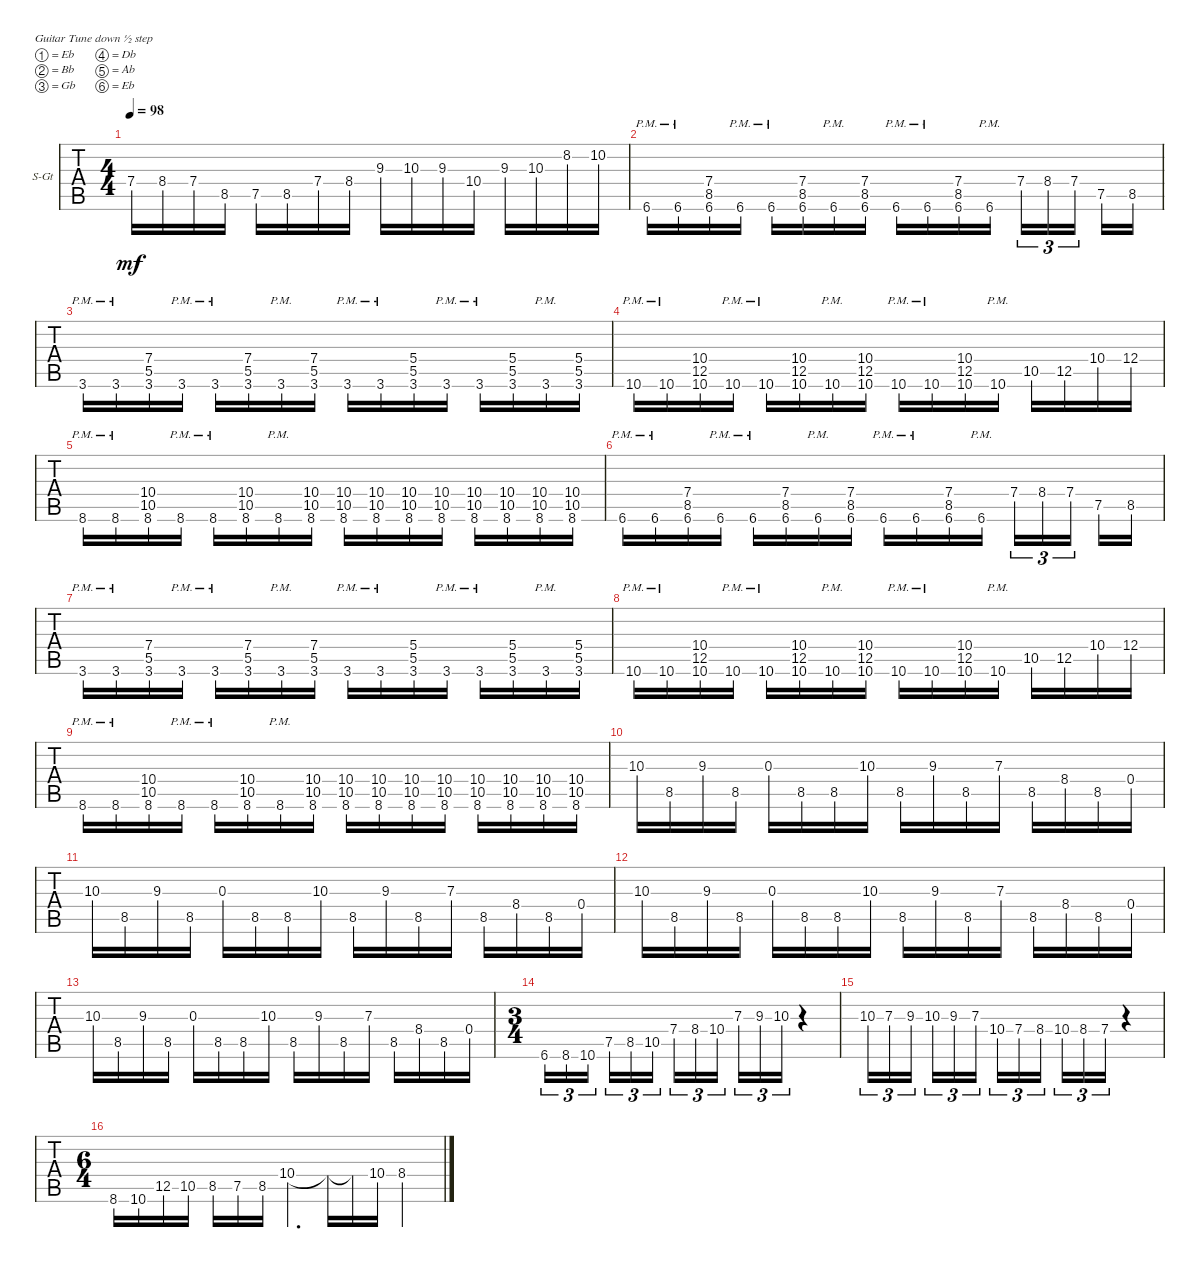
\defaultSystemsLayout 4
\bracketExtendMode groupsimilarinstruments
\firstSystemTrackNameOrientation horizontal
\otherSystemsTrackNameOrientation horizontal
\track ("Steel Guitar" "S-Gt") {instrument acousticguitarsteel}
\staff {tabs}
\tuning (Eb4 Bb3 Gb3 Db3 Ab2 Eb2)
\ts (4 4)
\tempo 98
\clef g2
\ks c
7.4.16{dy mf} 8.4.16 7.4.16 8.5.16 7.5.16 8.5.16 7.4.16 8.4.16 9.3.16 10.3.16 9.3.16 10.4.16 9.3.16 10.3.16 8.2.16 10.2.16 |
6.6{pm}.16 6.6{pm}.16 (6.6 8.5 7.4).16 6.6{pm}.16 6.6{pm}.16 (6.6 8.5 7.4).16 6.6{pm}.16 (6.6 8.5 7.4).16 6.6{pm}.16 6.6{pm}.16 (6.6 8.5 7.4).16 6.6{pm}.16 7.4.16{tu (3 2)} 8.4.16{tu (3 2)} 7.4.16{tu (3 2)} 7.5.16 8.5.16 |
3.6{pm}.16 3.6{pm}.16 (3.6 5.5 7.4).16 3.6{pm}.16 3.6{pm}.16 (5.5 7.4 3.6).16 3.6{pm}.16 (3.6 5.5 7.4).16 3.6{pm}.16 3.6{pm}.16 (3.6 5.5 5.4).16 3.6{pm}.16 3.6{pm}.16 (3.6 5.5 5.4).16 3.6{pm}.16 (3.6 5.5 5.4).16 |
10.6{pm}.16 10.6{pm}.16 (10.6 12.5 10.4).16 10.6{pm}.16 10.6{pm}.16 (10.6 12.5 10.4).16 10.6{pm}.16 (10.6 12.5 10.4).16 10.6{pm}.16 10.6{pm}.16 (10.6 12.5 10.4).16 10.6{pm}.16 10.5.16 12.5.16 10.4.16 12.4.16 |
8.6{pm}.16 8.6{pm}.16 (8.6 10.5 10.4).16 8.6{pm}.16 8.6{pm}.16 (10.5 10.4 8.6).16 8.6{pm}.16 (10.5 10.4 8.6).16 (8.6 10.5 10.4).16 (8.6 10.5 10.4).16 (8.6 10.5 10.4).16 (8.6 10.5 10.4).16 (8.6 10.5 10.4).16 (8.6 10.5 10.4).16 (8.6 10.5 10.4).16 (8.6 10.5 10.4).16 |
6.6{pm}.16 6.6{pm}.16 (6.6 8.5 7.4).16 6.6{pm}.16 6.6{pm}.16 (6.6 8.5 7.4).16 6.6{pm}.16 (6.6 8.5 7.4).16 6.6{pm}.16 6.6{pm}.16 (6.6 8.5 7.4).16 6.6{pm}.16 7.4.16{tu (3 2)} 8.4.16{tu (3 2)} 7.4.16{tu (3 2)} 7.5.16 8.5.16 |
3.6{pm}.16 3.6{pm}.16 (3.6 5.5 7.4).16 3.6{pm}.16 3.6{pm}.16 (5.5 7.4 3.6).16 3.6{pm}.16 (3.6 5.5 7.4).16 3.6{pm}.16 3.6{pm}.16 (3.6 5.5 5.4).16 3.6{pm}.16 3.6{pm}.16 (3.6 5.5 5.4).16 3.6{pm}.16 (3.6 5.5 5.4).16 |
10.6{pm}.16 10.6{pm}.16 (10.6 12.5 10.4).16 10.6{pm}.16 10.6{pm}.16 (10.6 12.5 10.4).16 10.6{pm}.16 (10.6 12.5 10.4).16 10.6{pm}.16 10.6{pm}.16 (10.6 12.5 10.4).16 10.6{pm}.16 10.5.16 12.5.16 10.4.16 12.4.16 |
8.6{pm}.16 8.6{pm}.16 (8.6 10.5 10.4).16 8.6{pm}.16 8.6{pm}.16 (10.5 10.4 8.6).16 8.6{pm}.16 (10.5 10.4 8.6).16 (8.6 10.5 10.4).16 (8.6 10.5 10.4).16 (8.6 10.5 10.4).16 (8.6 10.5 10.4).16 (8.6 10.5 10.4).16 (8.6 10.5 10.4).16 (8.6 10.5 10.4).16 (8.6 10.5 10.4).16 |
10.3.16 8.5.16 9.3.16 8.5.16 0.3.16 8.5.16 8.5.16 10.3.16 8.5.16 9.3.16 8.5.16 7.3.16 8.5.16 8.4.16 8.5.16 0.4.16 |
10.3.16 8.5.16 9.3.16 8.5.16 0.3.16 8.5.16 8.5.16 10.3.16 8.5.16 9.3.16 8.5.16 7.3.16 8.5.16 8.4.16 8.5.16 0.4.16 |
10.3.16 8.5.16 9.3.16 8.5.16 0.3.16 8.5.16 8.5.16 10.3.16 8.5.16 9.3.16 8.5.16 7.3.16 8.5.16 8.4.16 8.5.16 0.4.16 |
10.3.16 8.5.16 9.3.16 8.5.16 0.3.16 8.5.16 8.5.16 10.3.16 8.5.16 9.3.16 8.5.16 7.3.16 8.5.16 8.4.16 8.5.16 0.4.16 |
\ts (3 4)
6.6.16{tu (3 2)} 8.6.16{tu (3 2)} 10.6.16{tu (3 2)} 7.5.16{tu (3 2)} 8.5.16{tu (3 2)} 10.5.16{tu (3 2)} 7.4.16{tu (3 2)} 8.4.16{tu (3 2)} 10.4.16{tu (3 2)} 7.3.16{tu (3 2)} 9.3.16{tu (3 2)} 10.3.16{tu (3 2)} r.4 |
10.3.16{tu (3 2)} 7.3.16{tu (3 2)} 9.3.16{tu (3 2)} 10.3.16{tu (3 2)} 9.3.16{tu (3 2)} 7.3.16{tu (3 2)} 10.4.16{tu (3 2)} 7.4.16{tu (3 2)} 8.4.16{tu (3 2)} 10.4.16{tu (3 2)} 8.4.16{tu (3 2)} 7.4.16{tu (3 2)} r.4 |
\ts (6 4)
8.6.16 10.6.16 12.5.16 10.5.16 8.5.16 7.5.16 8.5.16 10.4.4{d} 10.4{t}.16 10.4{t}.16 10.4.16 8.4.2
